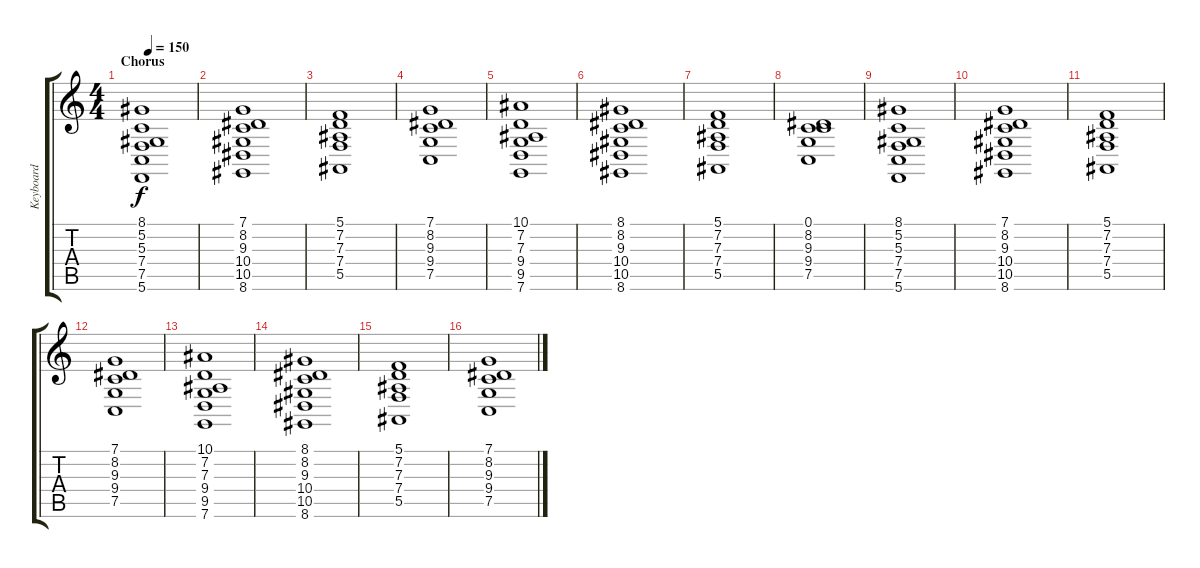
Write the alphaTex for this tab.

\track ("Keyboard" "Keyboard") {instrument tremolostrings}
\staff {score tabs}
\tuning (C4 G3 Eb3 Bb2 F2 C2) {hide}
\ts (4 4)
\section ("" "Chorus")
\tempo 150
\clef g2
\ks c
(8.1 5.2 5.3 7.4 7.5 5.6).1{dy f volume 14 instrument stringensemble2} |
(7.1 8.2 9.3 10.4 10.5 8.6).1 |
(5.1 7.2 7.3 7.4 5.5).1 |
(7.1 8.2 9.3 9.4 7.5).1 |
(10.1 7.2 7.3 9.4 9.5 7.6).1 |
(8.1 8.2 9.3 10.4 10.5 8.6).1 |
(5.1 7.2 7.3 7.4 5.5).1 |
(0.1 8.2 9.3 9.4 7.5).1 |
(8.1 5.2 5.3 7.4 7.5 5.6).1 |
(7.1 8.2 9.3 10.4 10.5 8.6).1 |
(5.1 7.2 7.3 7.4 5.5).1 |
(7.1 8.2 9.3 9.4 7.5).1 |
(10.1 7.2 7.3 9.4 9.5 7.6).1 |
(8.1 8.2 9.3 10.4 10.5 8.6).1 |
(5.1 7.2 7.3 7.4 5.5).1 |
(7.1 8.2 9.3 9.4 7.5).1
